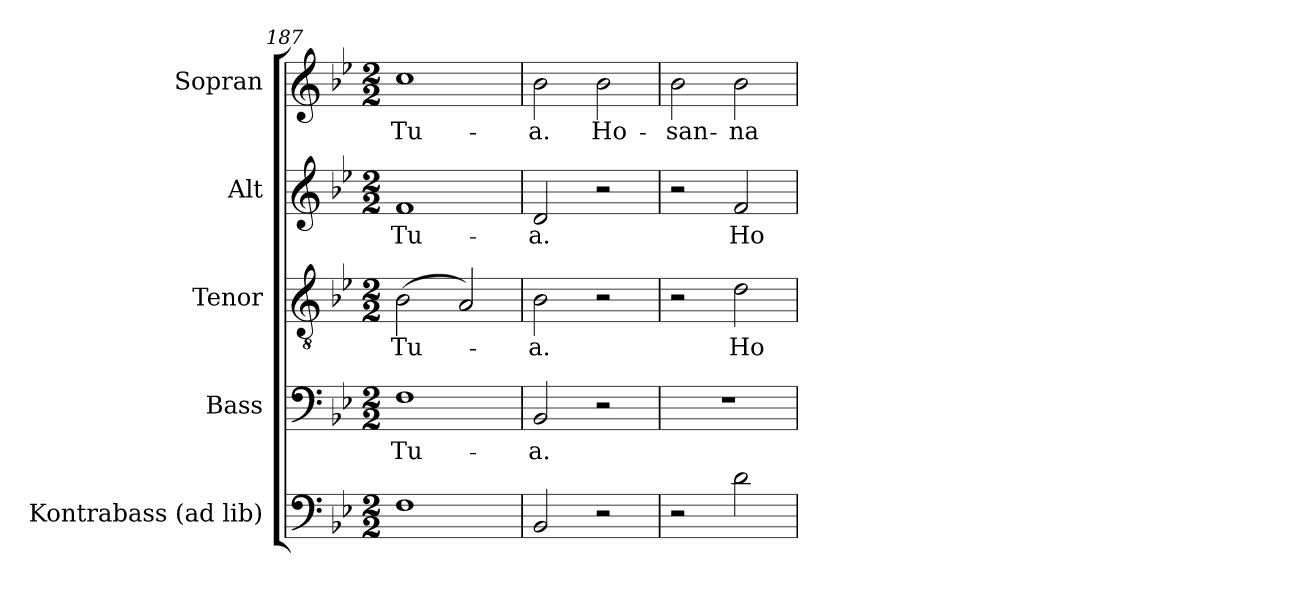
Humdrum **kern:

**kern	**kern	**text	**kern	**text	**kern	**text	**kern	**text
*part5	*part4	*part4	*part3	*part3	*part2	*part2	*part1	*part1
*staff5	*staff4	*staff4	*staff3	*staff3	*staff2	*staff2	*staff1	*staff1
*I"Kontrabass (ad lib)	*I"Bass	*	*I"Tenor	*	*I"Alt	*	*I"Sopran	*
*I'Kb.	*I'B.	*	*I'T.	*	*I'A.	*	*I'S.	*
*clefF4	*clefF4	*	*clefGv2	*	*clefG2	*	*clefG2	*
*ITrd7c12	*	*	*	*	*	*	*	*
*k[b-e-]	*k[b-e-]	*	*k[b-e-]	*	*k[b-e-]	*	*k[b-e-]	*
*B-:	*B-:	*	*B-:	*	*B-:	*	*B-:	*
*M2/2	*M2/2	*	*M2/2	*	*M2/2	*	*M2/2	*
=187	=187	=187	=187	=187	=187	=187	=187	=187
!	!	!LO:LY:b	!	!LO:LY:b	!	!LO:LY:b	!	!LO:LY:b
1FF	1F	Tu-	(>2B-\	Tu-	1f	Tu-	1cc	Tu-
.	.	.	2A/)	.	.	.	.	.
!!LO:LB:g=z
=188	=188	=188	=188	=188	=188	=188	=188	=188
!	!	!LO:LY:b	!	!LO:LY:b	!	!LO:LY:b	!	!LO:LY:b
2BBB-/	2BB-/	-a.	2B-\	-a.	2d/	-a.	2b-\	-a.
!	!	!	!	!	!	!	!	!LO:LY:b
2r	2r	.	2r	.	2r	.	2b-\	Ho-
=189	=189	=189	=189	=189	=189	=189	=189	=189
!	!	!	!	!	!	!	!	!LO:LY:b
2r	1r	.	2r	.	2r	.	2b-\	-san-
!	!	!	!	!LO:LY:b	!	!LO:LY:b	!	!LO:LY:b
2D\	.	.	2d\	Ho-	2f/	Ho-	2b-\	-na
=	=	=	=	=	=	=	=	=
*-	*-	*-	*-	*-	*-	*-	*-	*-
